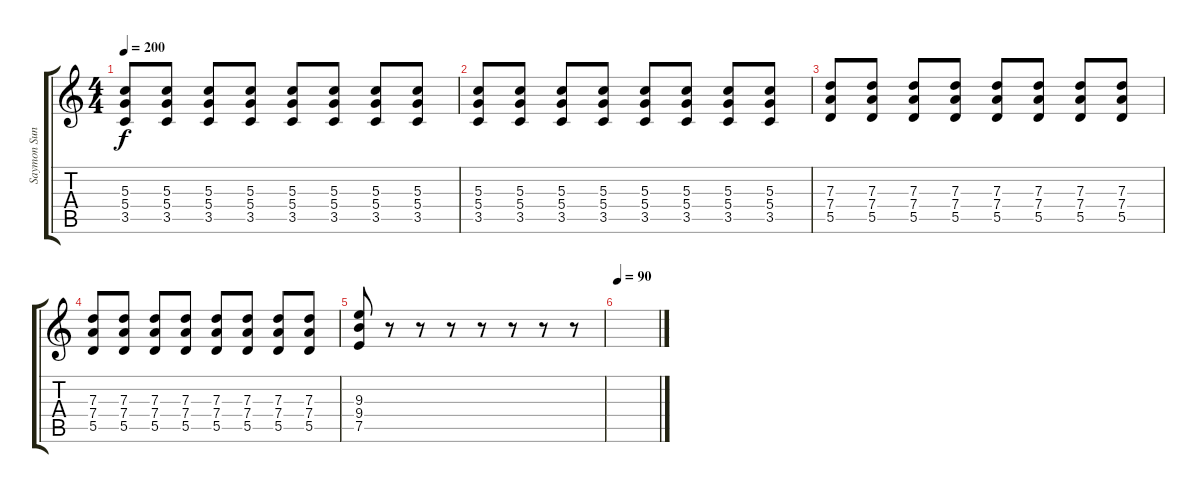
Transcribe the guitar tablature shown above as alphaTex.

\track ("Saymon Sundiam (Rhythm Guitar)" "Saymon Sun") {instrument distortionguitar}
\staff {score tabs}
\tuning (E4 B3 G3 D3 A2 E2) {hide}
\ts (4 4)
\tempo 200
\clef g2
\ks c
(5.3 5.4 3.5).8{dy f} (5.3 5.4 3.5).8 (5.3 5.4 3.5).8 (5.3 5.4 3.5).8 (5.3 5.4 3.5).8 (5.3 5.4 3.5).8 (5.3 5.4 3.5).8 (5.3 5.4 3.5).8 |
(5.3 5.4 3.5).8 (5.3 5.4 3.5).8 (5.3 5.4 3.5).8 (5.3 5.4 3.5).8 (5.3 5.4 3.5).8 (5.3 5.4 3.5).8 (5.3 5.4 3.5).8 (5.3 5.4 3.5).8 |
(7.3 7.4 5.5).8 (7.3 7.4 5.5).8 (7.3 7.4 5.5).8 (7.3 7.4 5.5).8 (7.3 7.4 5.5).8 (7.3 7.4 5.5).8 (7.3 7.4 5.5).8 (7.3 7.4 5.5).8 |
(7.3 7.4 5.5).8 (7.3 7.4 5.5).8 (7.3 7.4 5.5).8 (7.3 7.4 5.5).8 (7.3 7.4 5.5).8 (7.3 7.4 5.5).8 (7.3 7.4 5.5).8 (7.3 7.4 5.5).8 |
(9.3 9.4 7.5).8 r.8 r.8 r.8 r.8 r.8 r.8 r.8 |
\tempo 90
